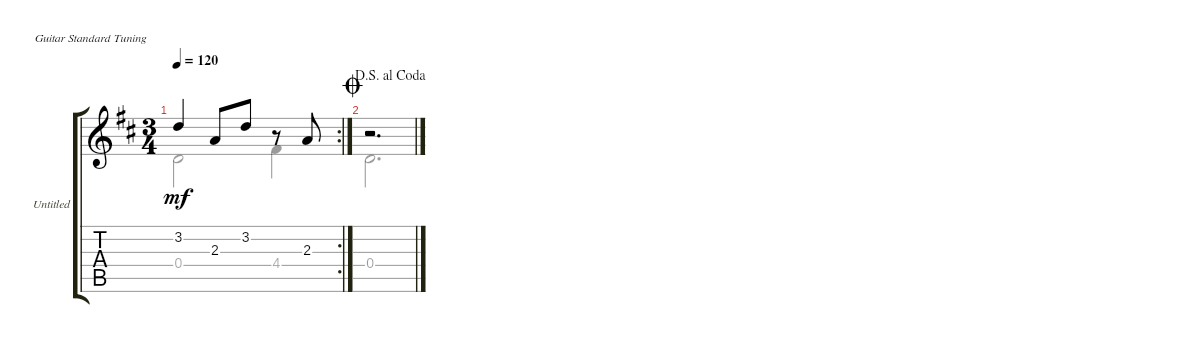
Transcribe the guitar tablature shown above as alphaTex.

\bracketExtendMode groupsimilarinstruments
\firstSystemTrackNameOrientation horizontal
\otherSystemsTrackNameOrientation horizontal
\track ("Untitled" "Untitled") {instrument acousticguitarnylon}
\staff {score tabs}
\tuning (E4 B3 G3 D3 A2 E2)
\voice
\rc 2
\ts (3 4)
\tempo 120
\clef g2
\ks d
3.2.4{dy mf} 2.3.8 3.2.8 r.8 2.3.8 |
\jump coda
\jump dalsegnoalcoda
r.2{d}
\voice
\clef g2
\ottava regular
\simile none
\ks d
0.4.2{dy mf} 4.4.4 |
0.4.2{d}
